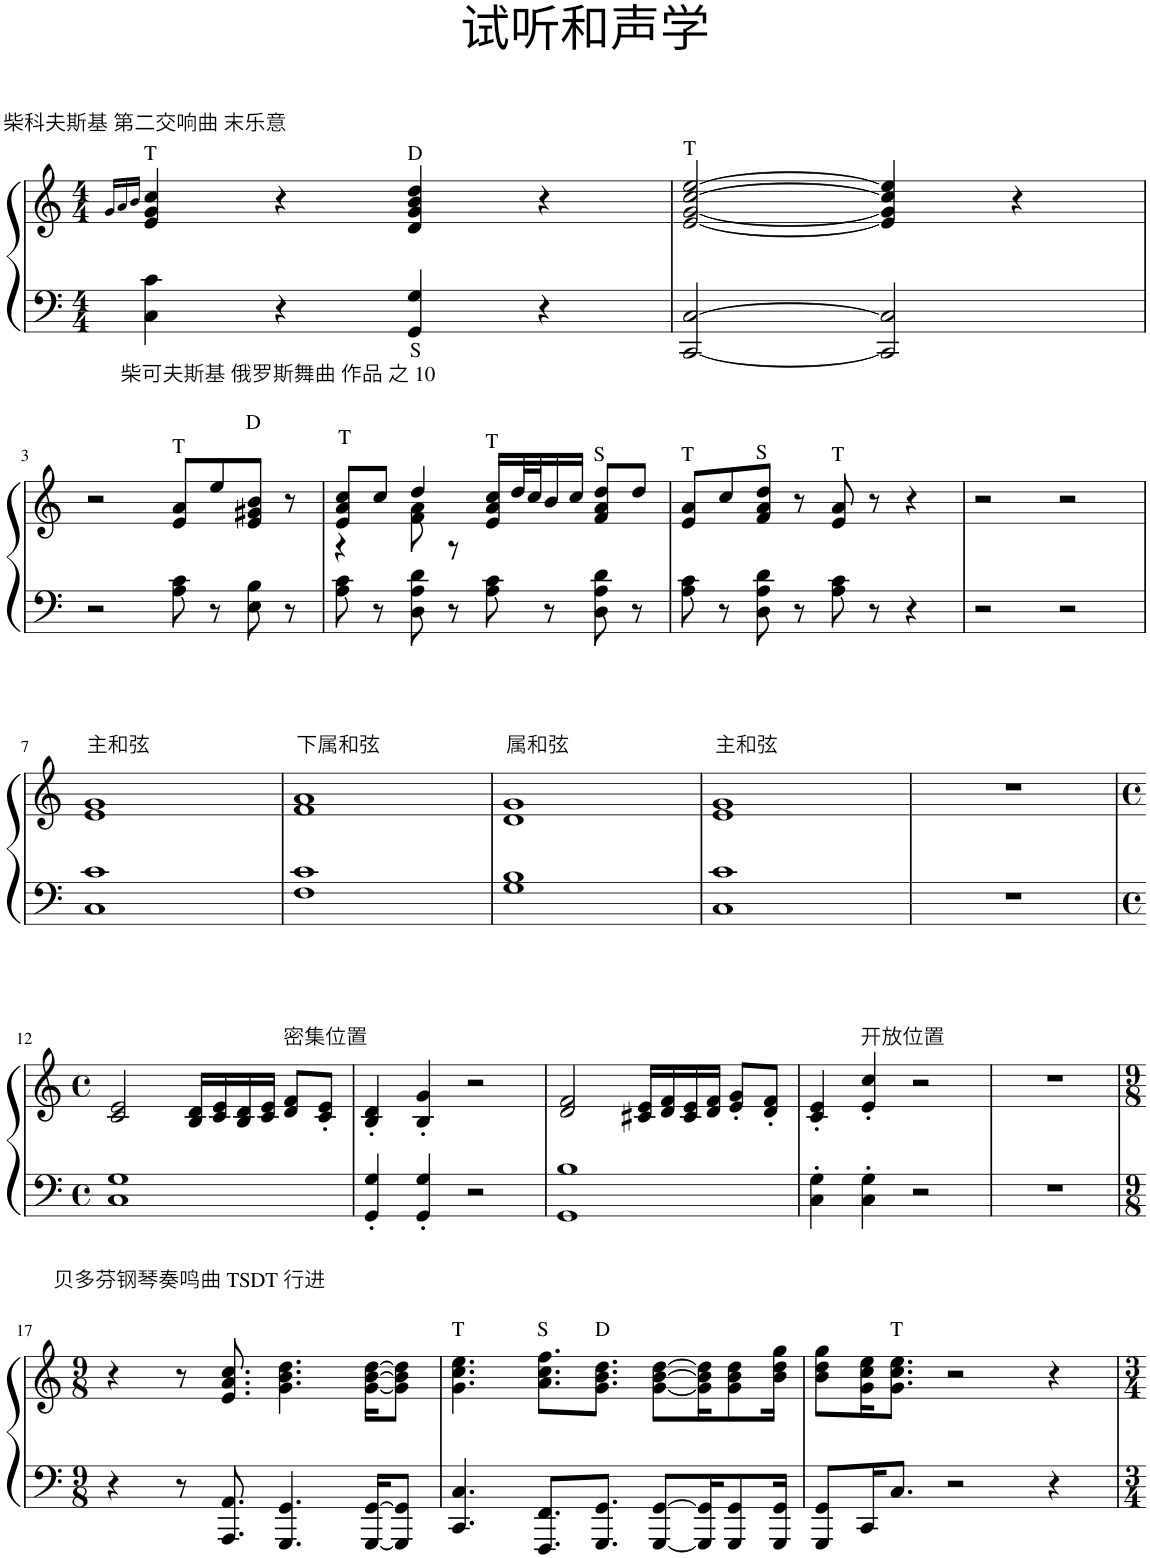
**kern	**kern
*part1	*part1
*staff2	*staff1
*I"钢琴	*
*clefF4	*clefG2
*k[]	*k[]
*M4/4	*M4/4
=1	=1
.	16qg/LL
.	16qa/
.	16qb/JJ
!	!LO:TX:a:t=T
!	!LO:TX:a:t=柴科夫斯基 第二交响曲 末乐意
4C\ 4c\	4e/ 4g/ 4cc/
4r	4r
!	!LO:TX:a:t=D
4GG/ 4G/	4d/ 4g/ 4b/ 4dd/
4r	4r
=2	=2
!	!LO:TX:a:t=T
[2CC/ [2C/	[2e/ [2g/ [2cc/ [2ee/
2CC/] 2C/]	4e/] 4g/] 4cc/] 4ee/]
.	4r
!!LO:LB:g=z
=3	=3
2r	2r
!	!LO:TX:a:t=T
!	!LO:TX:a:t=柴可夫斯基 俄罗斯舞曲 作品 之 10
8A\ 8c\	8e/ 8a/L
8r	8ee/
!	!LO:TX:a:t=D
8E\ 8B\	8e/ 8g#X/ 8b/J
8r	8r
=4	=4
*	*^
!	!LO:TX:a:t=T	!
8A\ 8c\	8e/ 8a/ 8cc/L	4r
8r	8cc/J	.
!	!LO:TX:a:t=S	!
8D\ 8A\ 8d\	4dd/	8f\ 8a\
8r	.	8r
!	!LO:TX:a:t=T	!
8A\ 8c\	16e/ 16a/ 16cc/LL	2ryy
.	32dd/L	.
.	32cc/J	.
8r	16b/	.
.	16cc/JJ	.
!	!LO:TX:a:t=S	!
8D\ 8A\ 8d\	8f/ 8a/ 8dd/L	.
8r	8dd/J	.
*	*v	*v
=5	=5
!	!LO:TX:a:t=T
8A\ 8c\	8e/ 8a/L
8r	8cc/
!	!LO:TX:a:t=S
8D\ 8A\ 8d\	8f/ 8a/ 8dd/J
8r	8r
!	!LO:TX:a:t=T
8A\ 8c\	8e/ 8a/
8r	8r
4r	4r
=6	=6
2r	2r
2r	2r
!!LO:LB:g=z
=7	=7
!	!LO:TX:a:t=主和弦
1C 1c	1e 1g
=8	=8
!	!LO:TX:a:t=下属和弦
1F 1c	1f 1a
=9	=9
!	!LO:TX:a:t=属和弦
1G 1B	1d 1g
=10	=10
!	!LO:TX:a:t=主和弦
1C 1c	1e 1g
=11	=11
1r	1r
!!LO:LB:g=z
=12	=12
*M4/4	*M4/4
*met(c)	*met(c)
1C 1G	2c/ 2e/
.	16B/ 16d/LL
.	16c/ 16e/
.	16B/ 16d/
.	16c/ 16e/JJ
!	!LO:TX:a:t=密集位置
.	8d/ 8f/L
.	8c/' 8e/'J
=13	=13
4GG/' 4G/'	4B/' 4d/'
4GG/' 4G/'	4B/' 4g/'
2r	2r
=14	=14
1GG 1B	2d/ 2f/
.	16c#X/ 16e/LL
.	16d/ 16f/
.	16c#/ 16e/
.	16d/ 16f/JJ
.	8e/' 8g/'L
.	8d/' 8f/'J
=15	=15
4C\' 4G\'	4c/' 4e/'
!	!LO:TX:a:t=开放位置
4C\' 4G\'	4e/' 4cc/'
2r	2r
=16	=16
1r	1r
!!LO:LB:g=z
=17	=17
*M9/8	*M9/8
!	!LO:TX:a:t=贝多芬钢琴奏鸣曲 TSDT 行进
4r	4r
8r	8r
8.AAA/ 8.AA/	8.e/ 8.a/ 8.cc/
4.GGG/ 4.GG/	4.g\ 4.b\ 4.dd\
[16GGG/ [16GG/KL	[16g\ [16b\ [16dd\KL
8GGG/] 8GG/]J	8g\] 8b\] 8dd\]J
=18	=18
!	!LO:TX:a:t=T
4.CC/ 4.C/	4.g\ 4.cc\ 4.ee\
!	!LO:TX:a:t=S
8.FFF/ 8.FF/L	8.a\ 8.cc\ 8.ff\L
!	!LO:TX:a:t=D
8.GGG/ 8.GG/J	8.g\ 8.b\ 8.dd\J
[8GGG/ [8GG/L	[8g\ [8b\ [8dd\L
16GGG/] 16GG/]K	16g\] 16b\] 16dd\]K
8GGG/ 8GG/	8g\ 8b\ 8dd\
16GGG/ 16GG/Jk	16b\ 16dd\ 16gg\Jk
=19	=19
8GGG/ 8GG/L	8b\ 8dd\ 8gg\L
16CC/K	16g\ 16cc\ 16ee\K
!	!LO:TX:a:t=T
8.C/J	8.g\ 8.cc\ 8.ee\J
2r	2r
4r	4r
=	=
*-	*-
